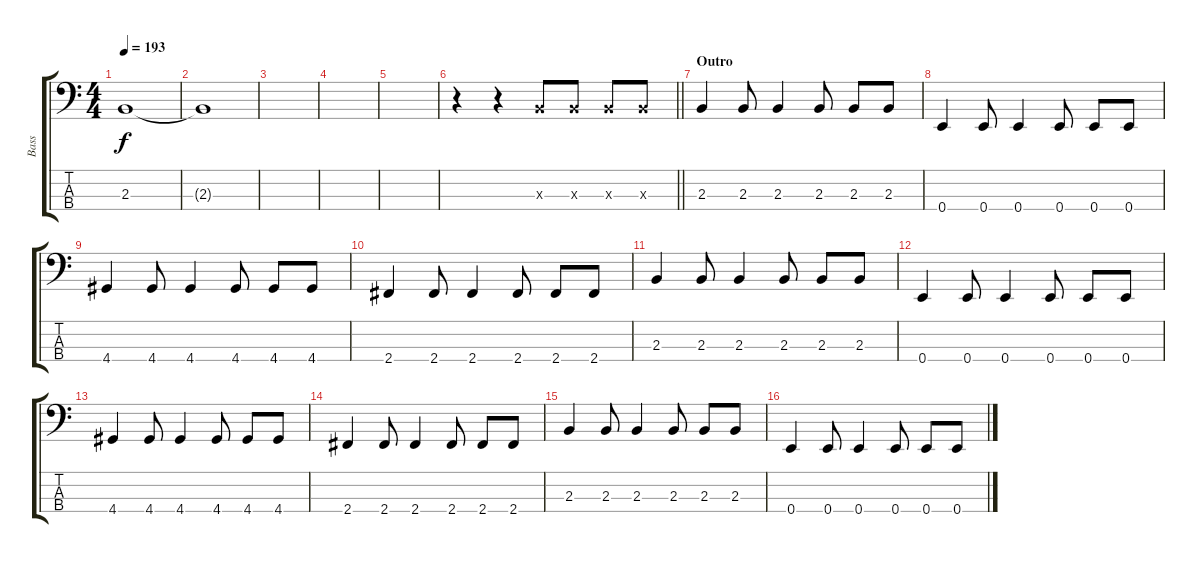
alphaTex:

\track ("Bass" "Bass") {instrument electricbasspick}
\staff {score tabs}
\tuning (G2 D2 A1 E1) {hide}
\ts (4 4)
\tempo 193
\clef f4
\ks c
2.3{t}.1{dy f} |
2.3{t}.1 |
|
|
|
\barLineRight lightlight
r.4 r.4 2.3{x}.8 2.3{x}.8 2.3{x}.8 2.3{x}.8 |
\section ("" "Outro")
2.3.4 2.3.8 2.3.4 2.3.8 2.3.8 2.3.8 |
0.4.4 0.4.8 0.4.4 0.4.8 0.4.8 0.4.8 |
4.4.4 4.4.8 4.4.4 4.4.8 4.4.8 4.4.8 |
2.4.4 2.4.8 2.4.4 2.4.8 2.4.8 2.4.8 |
2.3.4 2.3.8 2.3.4 2.3.8 2.3.8 2.3.8 |
0.4.4 0.4.8 0.4.4 0.4.8 0.4.8 0.4.8 |
4.4.4 4.4.8 4.4.4 4.4.8 4.4.8 4.4.8 |
2.4.4 2.4.8 2.4.4 2.4.8 2.4.8 2.4.8 |
2.3.4 2.3.8 2.3.4 2.3.8 2.3.8 2.3.8 |
0.4.4 0.4.8 0.4.4 0.4.8 0.4.8 0.4.8
